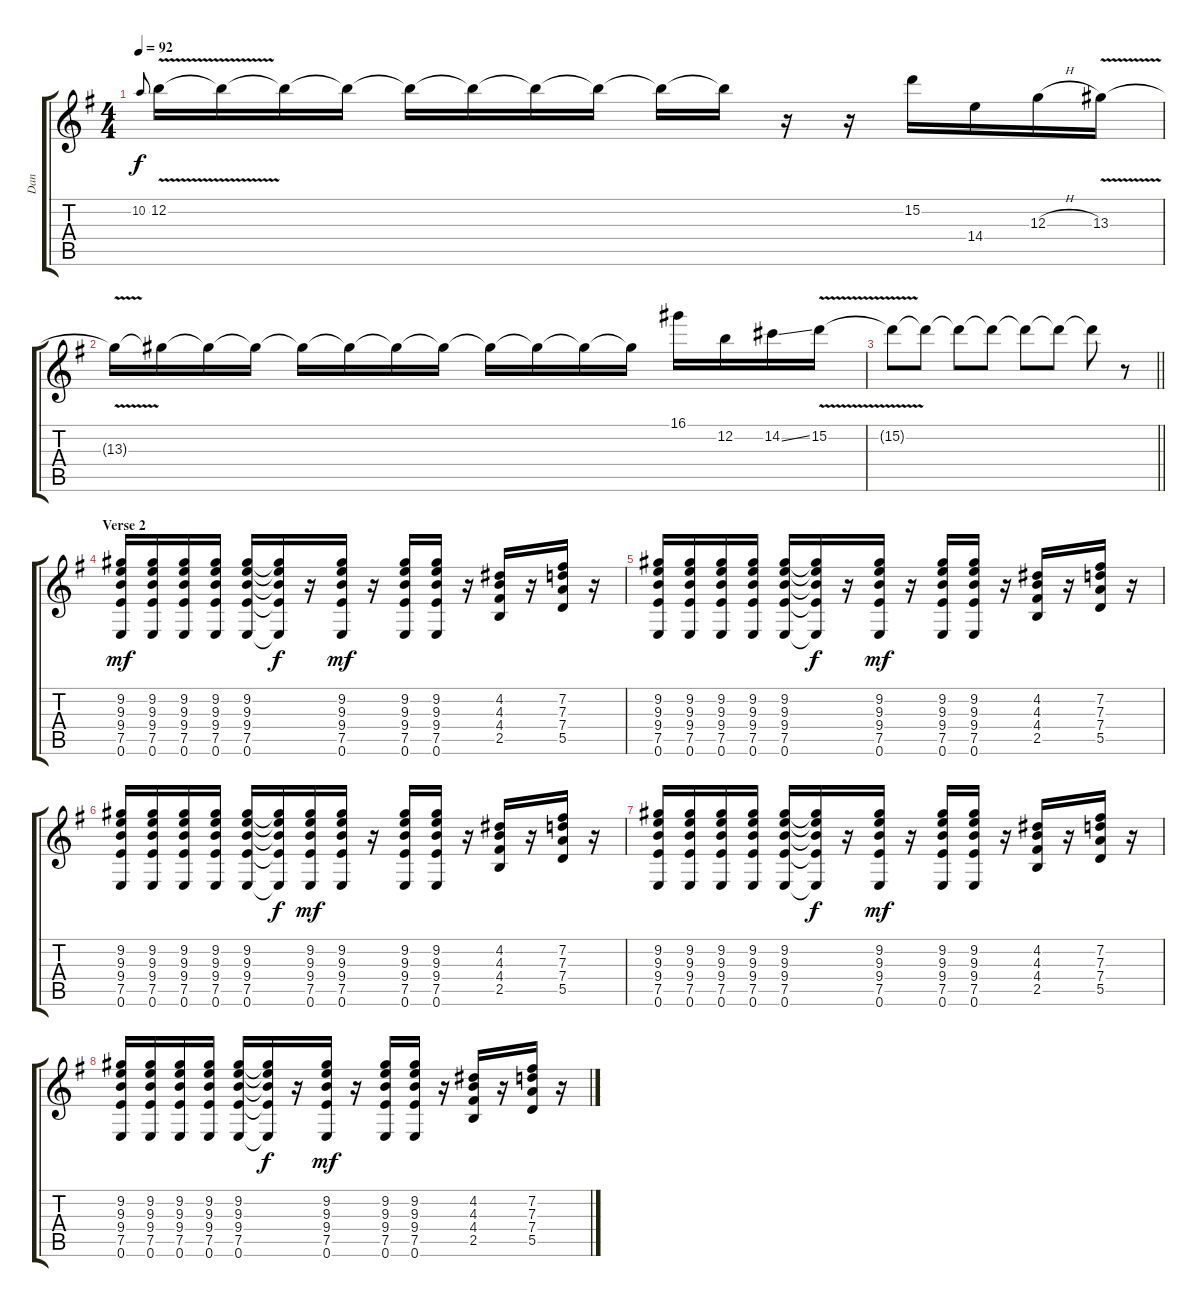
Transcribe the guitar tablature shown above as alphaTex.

\track ("Dan" "Dan") {instrument overdrivenguitar}
\staff {score tabs}
\tuning (E4 B3 G3 D3 A2 E2) {hide}
\ts (4 4)
\tempo 92
\clef g2
\ks g
10.2.8{gr onbeat dy f} 12.2{v}.16 12.2{t}.16 12.2{t}.16 12.2{t}.16 12.2{t}.16 12.2{t}.16 12.2{t}.16 12.2{t}.16 12.2{t}.16 12.2{t}.16 r.16 r.16 15.2.16 14.4.16 12.3{h}.16 13.3{v}.16 |
13.3{t}.16 13.3{t}.16 13.3{t}.16 13.3{t}.16 13.3{t}.16 13.3{t}.16 13.3{t}.16 13.3{t}.16 13.3{t}.16 13.3{t}.16 13.3{t}.16 13.3{t}.16 16.1.16 12.2.16 14.2{ss}.16 15.2{v}.16 |
\barLineRight lightlight
15.2{t}.8 15.2{t}.8 15.2{t}.8 15.2{t}.8 15.2{t}.8 15.2{t}.8 15.2{t}.8 r.8 |
\section ("" "Verse 2")
(9.2 9.3 9.4 7.5 0.6).16{dy mf} (9.2 9.3 9.4 7.5 0.6).16 (9.2 9.3 9.4 7.5 0.6).16 (9.2 9.3 9.4 7.5 0.6).16 (9.2 9.3 9.4 7.5 0.6).16 (9.2{t} 9.3{t} 9.4{t} 7.5{t} 0.6{t}).16{dy f} r.16 (9.2 9.3 9.4 7.5 0.6).16{dy mf} r.16 (9.2 9.3 9.4 7.5 0.6).16 (9.2 9.3 9.4 7.5 0.6).16 r.16 (4.2 4.3 4.4 2.5).16 r.16 (7.2 7.3 7.4 5.5).16 r.16 |
(9.2 9.3 9.4 7.5 0.6).16 (9.2 9.3 9.4 7.5 0.6).16 (9.2 9.3 9.4 7.5 0.6).16 (9.2 9.3 9.4 7.5 0.6).16 (9.2 9.3 9.4 7.5 0.6).16 (9.2{t} 9.3{t} 9.4{t} 7.5{t} 0.6{t}).16{dy f} r.16 (9.2 9.3 9.4 7.5 0.6).16{dy mf} r.16 (9.2 9.3 9.4 7.5 0.6).16 (9.2 9.3 9.4 7.5 0.6).16 r.16 (4.2 4.3 4.4 2.5).16 r.16 (7.2 7.3 7.4 5.5).16 r.16 |
(9.2 9.3 9.4 7.5 0.6).16 (9.2 9.3 9.4 7.5 0.6).16 (9.2 9.3 9.4 7.5 0.6).16 (9.2 9.3 9.4 7.5 0.6).16 (9.2 9.3 9.4 7.5 0.6).16 (9.2{t} 9.3{t} 9.4{t} 7.5{t} 0.6{t}).16{dy f} (9.2 9.3 9.4 7.5 0.6).16{dy mf} (9.2 9.3 9.4 7.5 0.6).16 r.16 (9.2 9.3 9.4 7.5 0.6).16 (9.2 9.3 9.4 7.5 0.6).16 r.16 (4.2 4.3 4.4 2.5).16 r.16 (7.2 7.3 7.4 5.5).16 r.16 |
(9.2 9.3 9.4 7.5 0.6).16 (9.2 9.3 9.4 7.5 0.6).16 (9.2 9.3 9.4 7.5 0.6).16 (9.2 9.3 9.4 7.5 0.6).16 (9.2 9.3 9.4 7.5 0.6).16 (9.2{t} 9.3{t} 9.4{t} 7.5{t} 0.6{t}).16{dy f} r.16 (9.2 9.3 9.4 7.5 0.6).16{dy mf} r.16 (9.2 9.3 9.4 7.5 0.6).16 (9.2 9.3 9.4 7.5 0.6).16 r.16 (4.2 4.3 4.4 2.5).16 r.16 (7.2 7.3 7.4 5.5).16 r.16 |
(9.2 9.3 9.4 7.5 0.6).16 (9.2 9.3 9.4 7.5 0.6).16 (9.2 9.3 9.4 7.5 0.6).16 (9.2 9.3 9.4 7.5 0.6).16 (9.2 9.3 9.4 7.5 0.6).16 (9.2{t} 9.3{t} 9.4{t} 7.5{t} 0.6{t}).16{dy f} r.16 (9.2 9.3 9.4 7.5 0.6).16{dy mf} r.16 (9.2 9.3 9.4 7.5 0.6).16 (9.2 9.3 9.4 7.5 0.6).16 r.16 (4.2 4.3 4.4 2.5).16 r.16 (7.2 7.3 7.4 5.5).16 r.16
